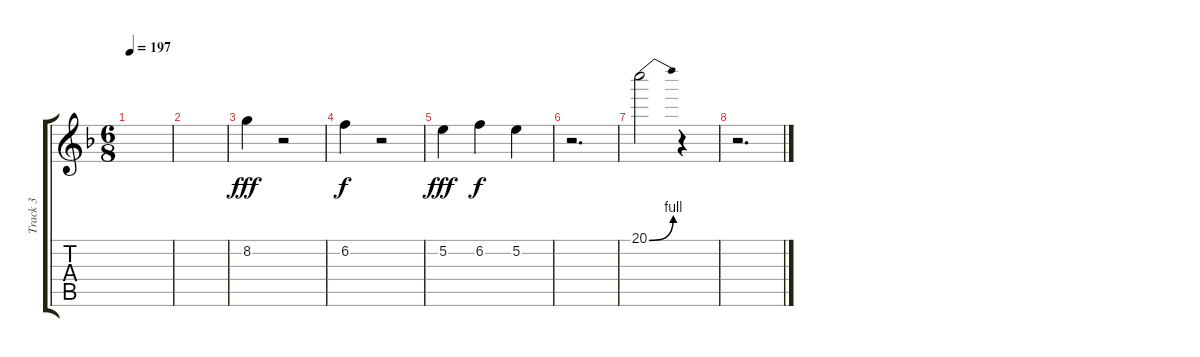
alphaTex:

\track ("Track 3" "Track 3") {instrument distortionguitar}
\staff {score tabs}
\tuning (E4 B3 G3 D3 A2 D2) {hide}
\ts (6 8)
\tempo 197
\clef g2
\ks f
|
|
8.2.4{dy fff} r.2 |
6.2.4{dy f} r.2 |
5.2.4{dy fff} 6.2.4{dy f} 5.2.4 |
r.2{d} |
20.1{be (bend 0 0 60 4)}.2 r.4 |
r.2{d}
